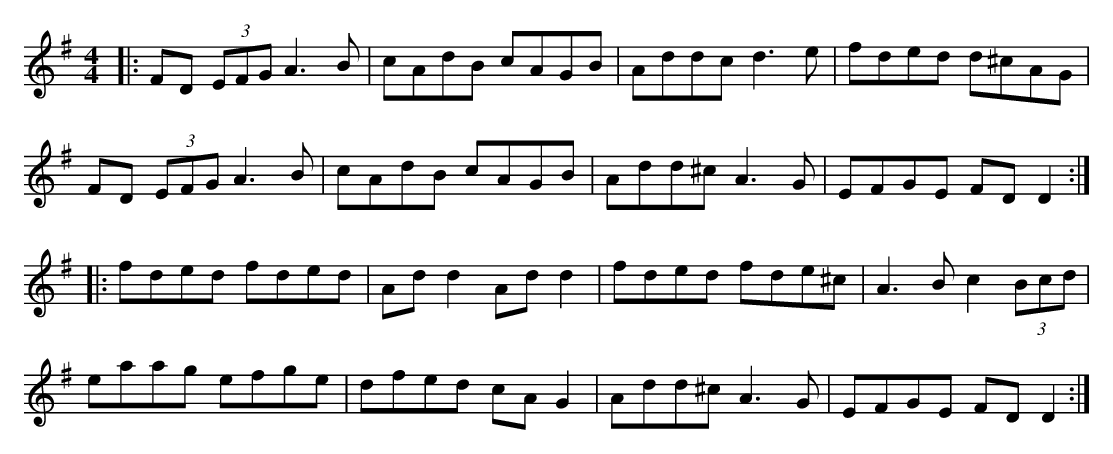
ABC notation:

X:1
M:4/4
K:Dmix
|:FD (3EFG A3B|cAdB cAGB|Addc d3e|fded d^cAG|
FD (3EFG A3B|cAdB cAGB|Add^c A3G|EFGE FD D2:|
|:fded fded|Ad d2 Ad d2|fded fde^c|A3B c2 (3Bcd|
eaag efge|dfed cA G2|Add^c A3G|EFGE FD D2:|
